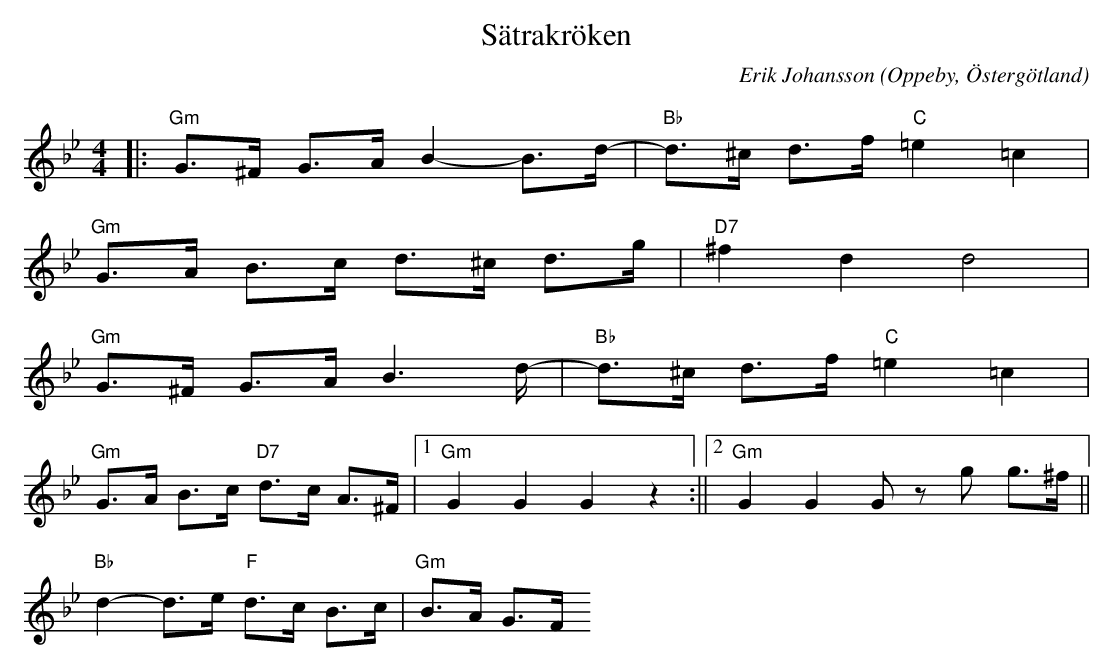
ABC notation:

X:1
T:Sätrakröken
C:Erik Johansson
O:Oppeby, Östergötland
Q:130
M:4/4
L:1/8
K:Gm
|:"Gm"G>^F G>A B2-B>d-|"Bb" d>^c d>f"C" =e2 =c2|
  "Gm"G>A B>c d>^c d>g|"D7" ^f2 d2 d4 |
  "Gm"G>^F G>A B2>d-|"Bb" d>^c d>f"C" =e2 =c2|
  "Gm"G>A B>c "D7"d>c A>^F|1"Gm" G2 G2 G2 z2 :||2 "Gm" G2 G2 G z g g>^f ||
  "Bb" d2-d>e "F" d>c B>c | "Gm" B>A G>F  "Eb"
